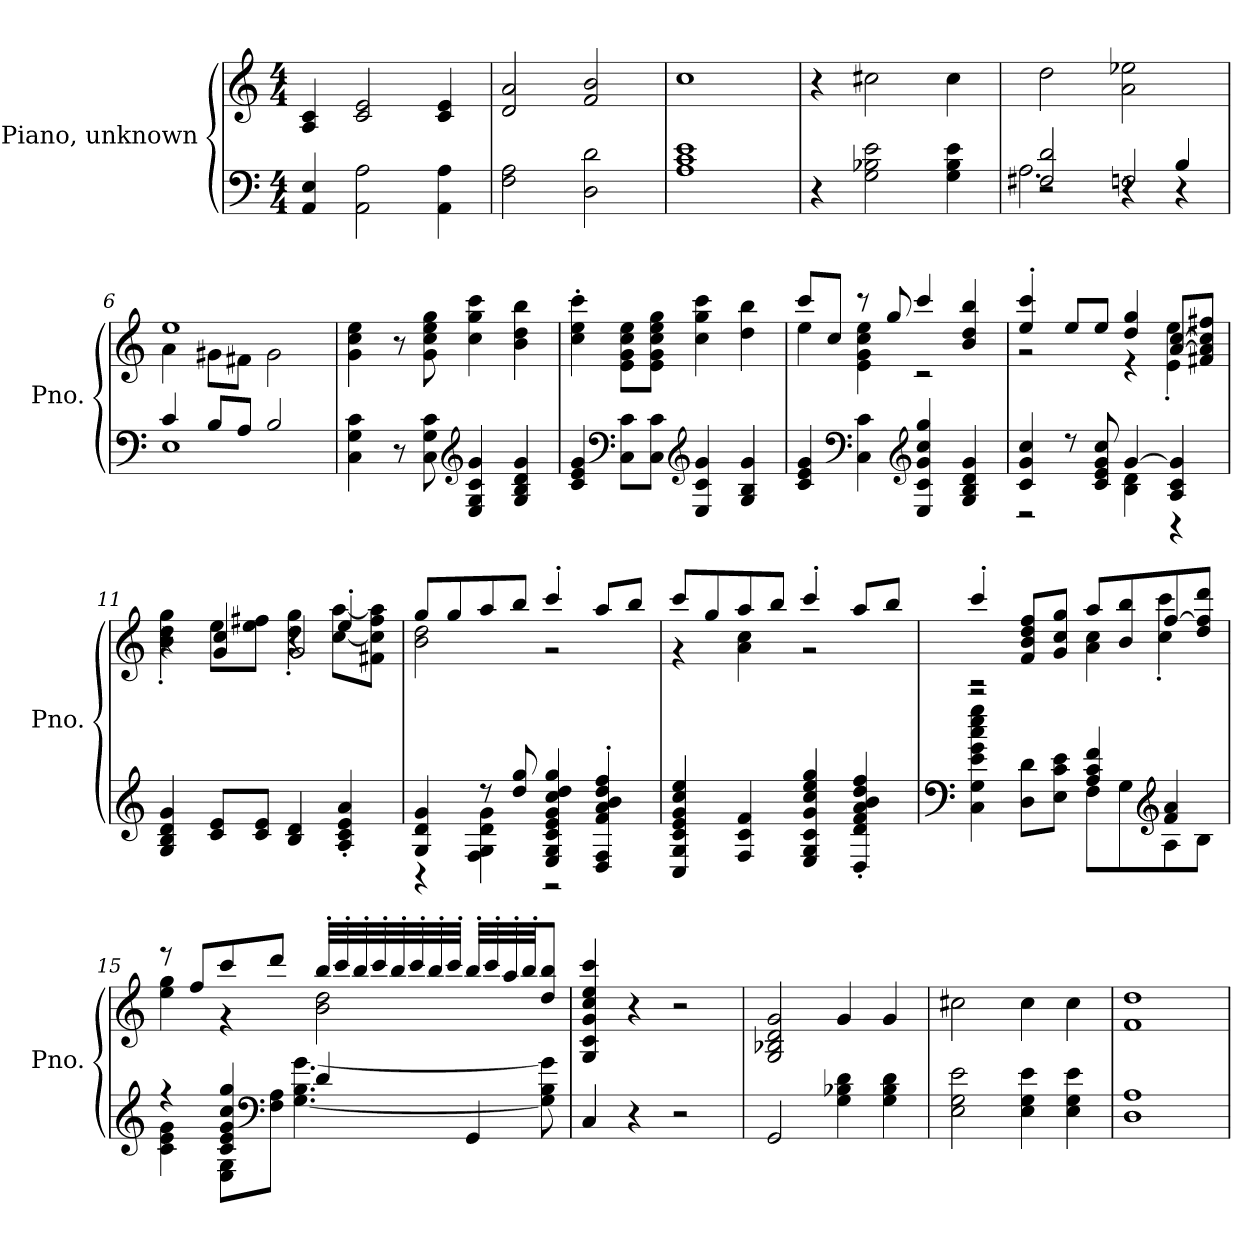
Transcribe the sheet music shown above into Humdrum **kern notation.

**kern	**kern
*part1	*part1
*staff2	*staff1
*I"Piano, unknown	*
*I'Pno.	*
*clefF4	*clefG2
*k[]	*k[]
*M4/4	*M4/4
*MM120	*MM120
=1	=1
4AA/ 4E/	4A/ 4c/
2AA\ 2A\	2c/ 2e/
4AA\ 4A\	4c/ 4e/
=2	=2
2F\ 2A\	2d/ 2a/
2D\ 2d\	2f/ 2b/
=3	=3
1A 1c 1e	1cc
=4	=4
4r	4r
2G\ 2B-X\ 2e\	2cc#X\
4G\ 4B-\ 4e\	4cc#\
=5	=5
*^	*
*	*^	*
2F#X/ 2d/	2.A\	2r	2dd\
4r	.	2Fn/	2a\ 2ee-X\
4B/	4r	.	.
*	*v	*v	*
=6	=6	=6
*	*	*^
4c/	1E	1ee	4a\
8B/L	.	.	8g#X\L
8A/J	.	.	8f#X\J
2B/	.	.	2g#\
*v	*v	*	*
*	*v	*v
=7	=7
4C\ 4G\ 4c\	4g\ 4cc\ 4ee\
8r	8r
8C\ 8G\ 8c\	8g\ 8cc\ 8ee\ 8gg\
*clefG2	*
4E/ 4G/ 4c/ 4g/	4cc\ 4gg\ 4ccc\
4G/ 4B/ 4d/ 4g/	4b\ 4dd\ 4bb\
!!LO:LB:g=z
=8	=8
4c/ 4e/ 4g/	4cc\' 4ee\' 4ccc\'
*clefF4	*
8C\ 8c\L	8e\ 8g\ 8cc\ 8ee\L
8C\ 8c\J	8e\ 8g\ 8cc\ 8ee\ 8gg\J
*clefG2	*
4E/ 4c/ 4g/	4cc\ 4gg\ 4ccc\
4G/ 4B/ 4g/	4dd\ 4bb\
=9	=9
*	*^
4c/ 4e/ 4g/	8ccc/L	4ee\
.	8cc/J	.
*clefF4	*	*
4C\ 4c\	8r	4e\ 4g\ 4cc\ 4ee\
.	8gg/	.
*clefG2	*	*
4E/ 4c/ 4g/ 4cc/ 4gg/	4ccc/	2r
4G/ 4B/ 4d/ 4g/	4b/ 4dd/ 4bb/	.
=10	=10	=10
*^	*	*
4c/ 4g/ 4cc/	2r	4ee/' 4ccc/'	2r
8r	.	8ee/L	.
8c/ 8e/ 8g/ 8cc/	.	8ee/J	.
[4g/	4B\ 4d\	4dd/ 4gg/	4r
4A/ 4c/ 4g/]	4r	[8a/ [8cc/L	4e\' 4ee\'
.	.	8f#X/ 8a/] 8cc/] 8ff#X/J	.
*v	*v	*	*
=11	=11	=11
*	*	*^
4G/ 4B/ 4d/ 4g/	2r	4b\' 4dd\' 4gg\'	4r
8c/ 8e/L	.	8ee\L	4g/ 4cc/
8c/ 8e/J	.	8ee\ 8ff#X\J	.
4B/ 4d/	4r	4dd\' 4gg\'	2g/
4A/' 4c/' 4e/' 4a/'	4ee'/	[8cc\ [8aa\L	.
.	.	8f#X\ 8cc\] 8ff#\ 8aa\]J	.
*	*	*v	*v
!!LO:LB:g=z
=12	=12	=12
*^	*	*
4G/ 4d/ 4g/	4r	8gg/L	2b\ 2dd\
.	.	8gg/	.
8r	4F\ 4G\ 4d\ 4g\	8aa/	.
8dd/ 8gg/	.	8bb/J	.
4E/ 4G/ 4c/ 4e/ 4g/ 4cc/ 4dd/ 4gg/	2r	4ccc'/	2r
4D/' 4F/' 4f/' 4a/' 4b/' 4dd/' 4ff/'	.	8aa/L	.
.	.	8bb/J	.
*v	*v	*	*
=13	=13	=13
4C/ 4G/ 4c/ 4e/ 4g/ 4cc/ 4ee/	8ccc/L	4r
.	8gg/	.
4F/ 4c/ 4f/	8aa/	4a\ 4cc\
.	8bb/J	.
4E/ 4G/ 4c/ 4g/ 4cc/ 4ee/ 4gg/	4ccc'/	2r
4D/' 4d/' 4f/' 4a/' 4b/' 4dd/' 4ff/'	8aa/L	.
.	8bb/J	.
=14	=14	=14
*clefF4	*	*
*^	*	*
2r	4C\ 4G\ 4e\ 4g\ 4cc\ 4ee\ 4gg\	4ccc'/	2r
.	8D\ 8d\L	8f/ 8b/ 8dd/ 8ff/L	.
.	8E\ 8c\ 8e\J	8g/ 8cc/ 8gg/J	.
4A/ 4c/ 4f/	8F\L	8aa/L	4a\ 4cc\
.	8G\	8b/ 8bb/	.
*clefG2	*	*	*
4f/ 4a/	8A\	[8ff/	4cc\' 4ccc\'
.	8B\J	8dd/ 8ff/] 8ddd/J	.
!!LO:LB:g=z	!!
=15	=15	=15	=15
4r	4c\ 4e\ 4g\	8r	4ee\ 4gg\
.	.	8ff/L	.
4c/ 4e/ 4g/ 4cc/ 4gg/	8E\ 8G\L	8ccc/	4r
*clefF4	*	*	*
.	8F\ 8A\J	8ddd/J	.
4d/	[4.G\ 4.B\ [4.g\	32bb'/LLL	2b\ 2dd\
.	.	32ccc'/	.
.	.	32bb'/	.
.	.	32ccc'/	.
.	.	32bb'/	.
.	.	32ccc'/	.
.	.	32bb'/	.
.	.	32ccc'/JJJ	.
4GG/	.	32bb'/LLL	.
.	.	32ccc'/	.
.	.	32aa'/	.
.	.	32bb'/JJ	.
.	8G\] 8B\ 8g\]	8dd/ 8bb/J	.
*v	*v	*	*
*	*v	*v
=16	=16
4C/	4G/ 4c/ 4g/ 4cc/ 4ee/ 4ccc/
4r	4r
2r	2r
=17	=17
2GG/	2G/ 2B-X/ 2d/ 2g/
4G\ 4B-X\ 4d\	4g/
4G\ 4B-\ 4d\	4g/
=18	=18
2E\ 2G\ 2e\	2cc#X\
4E\ 4G\ 4e\	4cc#\
4E\ 4G\ 4e\	4cc#\
=19	=19
1D 1A	1f 1dd
=	=
*-	*-
